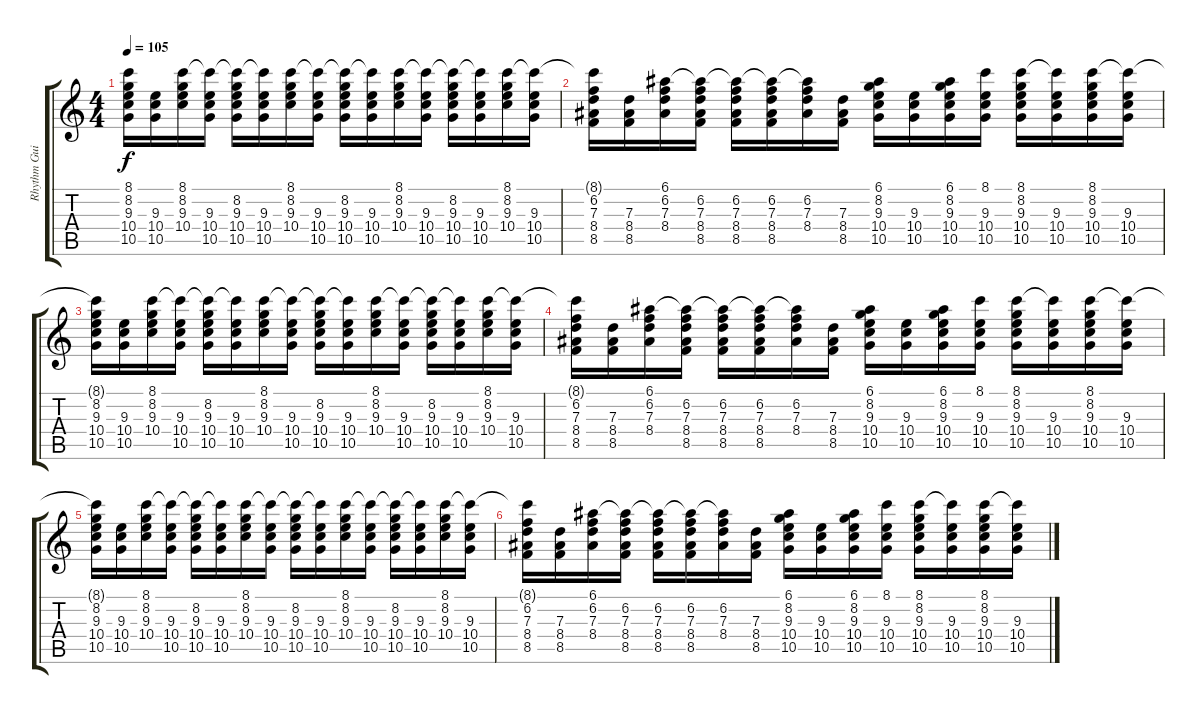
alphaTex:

\track ("Rhythm Guitar" "Rhythm Gui") {instrument electricguitarclean}
\staff {score tabs}
\tuning (E4 B3 G3 D3 A2 E2) {hide}
\ts (4 4)
\tempo 105
\clef g2
\ks c
(8.1{t} 8.2 9.3 10.4 10.5).16{dy f} (9.3 10.4 10.5).16 (8.1 8.2 9.3 10.4).16 (8.1{t} 9.3 10.4 10.5).16 (8.1{t} 8.2 9.3 10.4 10.5).16 (8.1{t} 9.3 10.4 10.5).16 (8.1 8.2 9.3 10.4).16 (8.1{t} 9.3 10.4 10.5).16 (8.1{t} 8.2 9.3 10.4 10.5).16 (8.1{t} 9.3 10.4 10.5).16 (8.1 8.2 9.3 10.4).16 (8.1{t} 9.3 10.4 10.5).16 (8.1{t} 8.2 9.3 10.4 10.5).16 (8.1{t} 9.3 10.4 10.5).16 (8.1 8.2 9.3 10.4).16 (8.1{t} 9.3 10.4 10.5).16 |
(8.1{t} 6.2 7.3 8.4 8.5).16 (7.3 8.4 8.5).16 (6.1 6.2 7.3 8.4).16 (6.1{t} 6.2 7.3 8.4 8.5).16 (6.1{t} 6.2 7.3 8.4 8.5).16 (6.1{t} 6.2 7.3 8.4 8.5).16 (6.1{t} 6.2 7.3 8.4).16 (7.3 8.4 8.5).16 (6.1 8.2 9.3 10.4 10.5).16 (9.3 10.4 10.5).16 (6.1 8.2 9.3 10.4 10.5).16 (8.1 9.3 10.4 10.5).16 (8.1 8.2 9.3 10.4 10.5).16 (8.1{t} 9.3 10.4 10.5).16 (8.1 8.2 9.3 10.4 10.5).16 (8.1{t} 9.3 10.4 10.5).16 |
(8.1{t} 8.2 9.3 10.4 10.5).16 (9.3 10.4 10.5).16 (8.1 8.2 9.3 10.4).16 (8.1{t} 9.3 10.4 10.5).16 (8.1{t} 8.2 9.3 10.4 10.5).16 (8.1{t} 9.3 10.4 10.5).16 (8.1 8.2 9.3 10.4).16 (8.1{t} 9.3 10.4 10.5).16 (8.1{t} 8.2 9.3 10.4 10.5).16 (8.1{t} 9.3 10.4 10.5).16 (8.1 8.2 9.3 10.4).16 (8.1{t} 9.3 10.4 10.5).16 (8.1{t} 8.2 9.3 10.4 10.5).16 (8.1{t} 9.3 10.4 10.5).16 (8.1 8.2 9.3 10.4).16 (8.1{t} 9.3 10.4 10.5).16 |
(8.1{t} 6.2 7.3 8.4 8.5).16 (7.3 8.4 8.5).16 (6.1 6.2 7.3 8.4).16 (6.1{t} 6.2 7.3 8.4 8.5).16 (6.1{t} 6.2 7.3 8.4 8.5).16 (6.1{t} 6.2 7.3 8.4 8.5).16 (6.1{t} 6.2 7.3 8.4).16 (7.3 8.4 8.5).16 (6.1 8.2 9.3 10.4 10.5).16 (9.3 10.4 10.5).16 (6.1 8.2 9.3 10.4 10.5).16 (8.1 9.3 10.4 10.5).16 (8.1 8.2 9.3 10.4 10.5).16 (8.1{t} 9.3 10.4 10.5).16 (8.1 8.2 9.3 10.4 10.5).16 (8.1{t} 9.3 10.4 10.5).16 |
(8.1{t} 8.2 9.3 10.4 10.5).16 (9.3 10.4 10.5).16 (8.1 8.2 9.3 10.4).16 (8.1{t} 9.3 10.4 10.5).16 (8.1{t} 8.2 9.3 10.4 10.5).16 (8.1{t} 9.3 10.4 10.5).16 (8.1 8.2 9.3 10.4).16 (8.1{t} 9.3 10.4 10.5).16 (8.1{t} 8.2 9.3 10.4 10.5).16 (8.1{t} 9.3 10.4 10.5).16 (8.1 8.2 9.3 10.4).16 (8.1{t} 9.3 10.4 10.5).16 (8.1{t} 8.2 9.3 10.4 10.5).16 (8.1{t} 9.3 10.4 10.5).16 (8.1 8.2 9.3 10.4).16 (8.1{t} 9.3 10.4 10.5).16 |
(8.1{t} 6.2 7.3 8.4 8.5).16 (7.3 8.4 8.5).16 (6.1 6.2 7.3 8.4).16 (6.1{t} 6.2 7.3 8.4 8.5).16 (6.1{t} 6.2 7.3 8.4 8.5).16 (6.1{t} 6.2 7.3 8.4 8.5).16 (6.1{t} 6.2 7.3 8.4).16 (7.3 8.4 8.5).16 (6.1 8.2 9.3 10.4 10.5).16 (9.3 10.4 10.5).16 (6.1 8.2 9.3 10.4 10.5).16 (8.1 9.3 10.4 10.5).16 (8.1 8.2 9.3 10.4 10.5).16 (8.1{t} 9.3 10.4 10.5).16 (8.1 8.2 9.3 10.4 10.5).16 (8.1{t} 9.3 10.4 10.5).16
